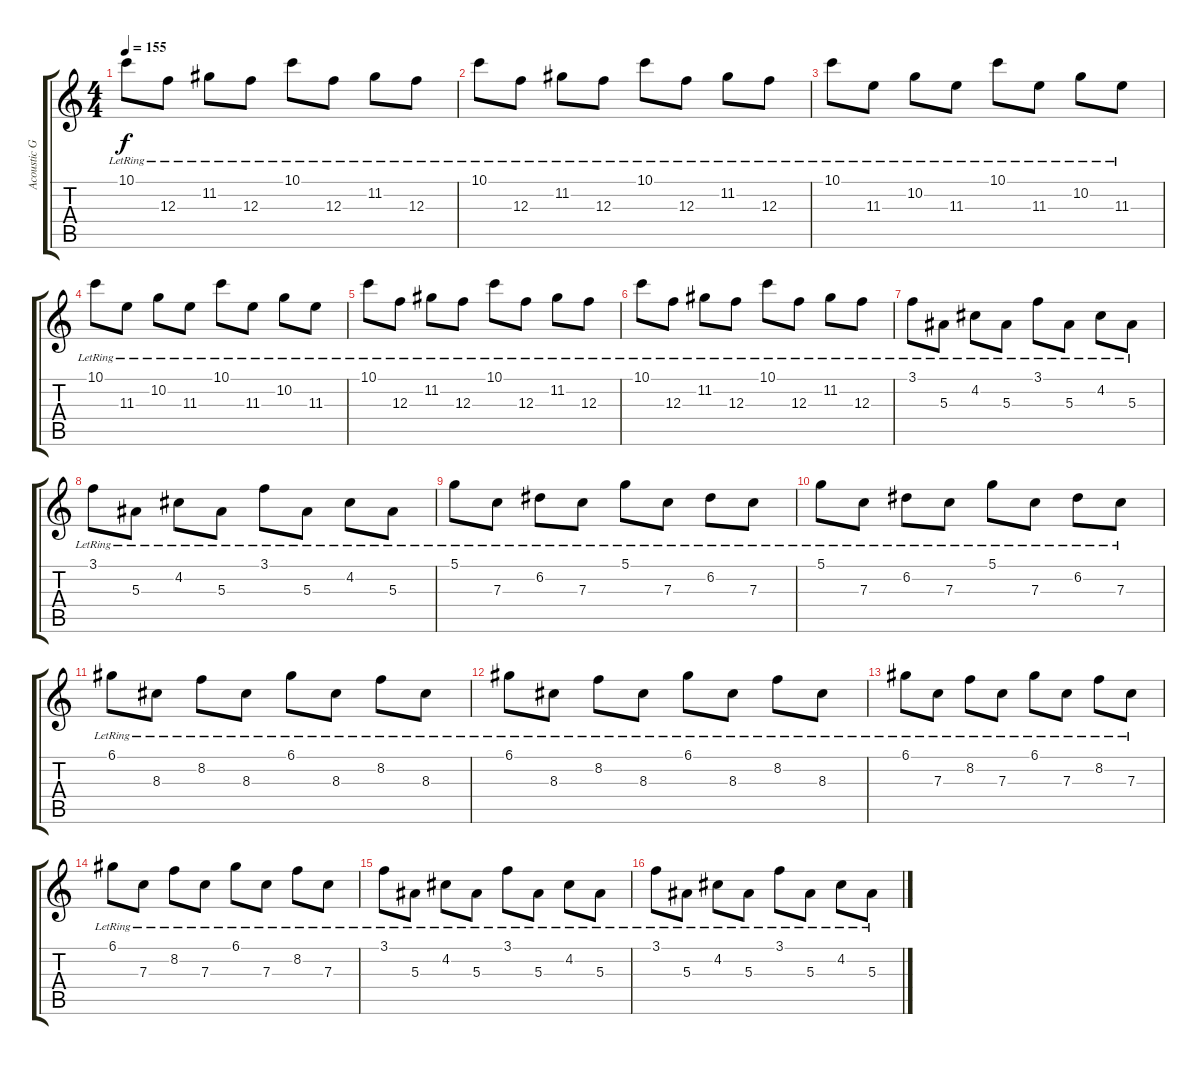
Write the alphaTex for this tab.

\track ("Acoustic Guitar " "Acoustic G") {instrument acousticguitarnylon}
\staff {score tabs}
\tuning (D4 A3 F3 C3 G2 C2) {hide}
\ts (4 4)
\tempo 155
\clef g2
\ks c
10.1{lr}.8{dy f} 12.3{lr}.8 11.2{lr}.8 12.3{lr}.8 10.1{lr}.8 12.3{lr}.8 11.2{lr}.8 12.3{lr}.8 |
10.1{lr}.8 12.3{lr}.8 11.2{lr}.8 12.3{lr}.8 10.1{lr}.8 12.3{lr}.8 11.2{lr}.8 12.3{lr}.8 |
10.1{lr}.8 11.3{lr}.8 10.2{lr}.8 11.3{lr}.8 10.1{lr}.8 11.3{lr}.8 10.2{lr}.8 11.3{lr}.8 |
10.1{lr}.8 11.3{lr}.8 10.2{lr}.8 11.3{lr}.8 10.1{lr}.8 11.3{lr}.8 10.2{lr}.8 11.3{lr}.8 |
10.1{lr}.8 12.3{lr}.8 11.2{lr}.8 12.3{lr}.8 10.1{lr}.8 12.3{lr}.8 11.2{lr}.8 12.3{lr}.8 |
10.1{lr}.8 12.3{lr}.8 11.2{lr}.8 12.3{lr}.8 10.1{lr}.8 12.3{lr}.8 11.2{lr}.8 12.3{lr}.8 |
3.1{lr}.8 5.3{lr}.8 4.2{lr}.8 5.3{lr}.8 3.1{lr}.8 5.3{lr}.8 4.2{lr}.8 5.3{lr}.8 |
3.1{lr}.8 5.3{lr}.8 4.2{lr}.8 5.3{lr}.8 3.1{lr}.8 5.3{lr}.8 4.2{lr}.8 5.3{lr}.8 |
5.1{lr}.8 7.3{lr}.8 6.2{lr}.8 7.3{lr}.8 5.1{lr}.8 7.3{lr}.8 6.2{lr}.8 7.3{lr}.8 |
5.1{lr}.8 7.3{lr}.8 6.2{lr}.8 7.3{lr}.8 5.1{lr}.8 7.3{lr}.8 6.2{lr}.8 7.3{lr}.8 |
6.1{lr}.8 8.3{lr}.8 8.2{lr}.8 8.3{lr}.8 6.1{lr}.8 8.3{lr}.8 8.2{lr}.8 8.3{lr}.8 |
6.1{lr}.8 8.3{lr}.8 8.2{lr}.8 8.3{lr}.8 6.1{lr}.8 8.3{lr}.8 8.2{lr}.8 8.3{lr}.8 |
6.1{lr}.8 7.3{lr}.8 8.2{lr}.8 7.3{lr}.8 6.1{lr}.8 7.3{lr}.8 8.2{lr}.8 7.3{lr}.8 |
6.1{lr}.8 7.3{lr}.8 8.2{lr}.8 7.3{lr}.8 6.1{lr}.8 7.3{lr}.8 8.2{lr}.8 7.3{lr}.8 |
3.1{lr}.8 5.3{lr}.8 4.2{lr}.8 5.3{lr}.8 3.1{lr}.8 5.3{lr}.8 4.2{lr}.8 5.3{lr}.8 |
3.1{lr}.8 5.3{lr}.8 4.2{lr}.8 5.3{lr}.8 3.1{lr}.8 5.3{lr}.8 4.2{lr}.8 5.3{lr}.8
